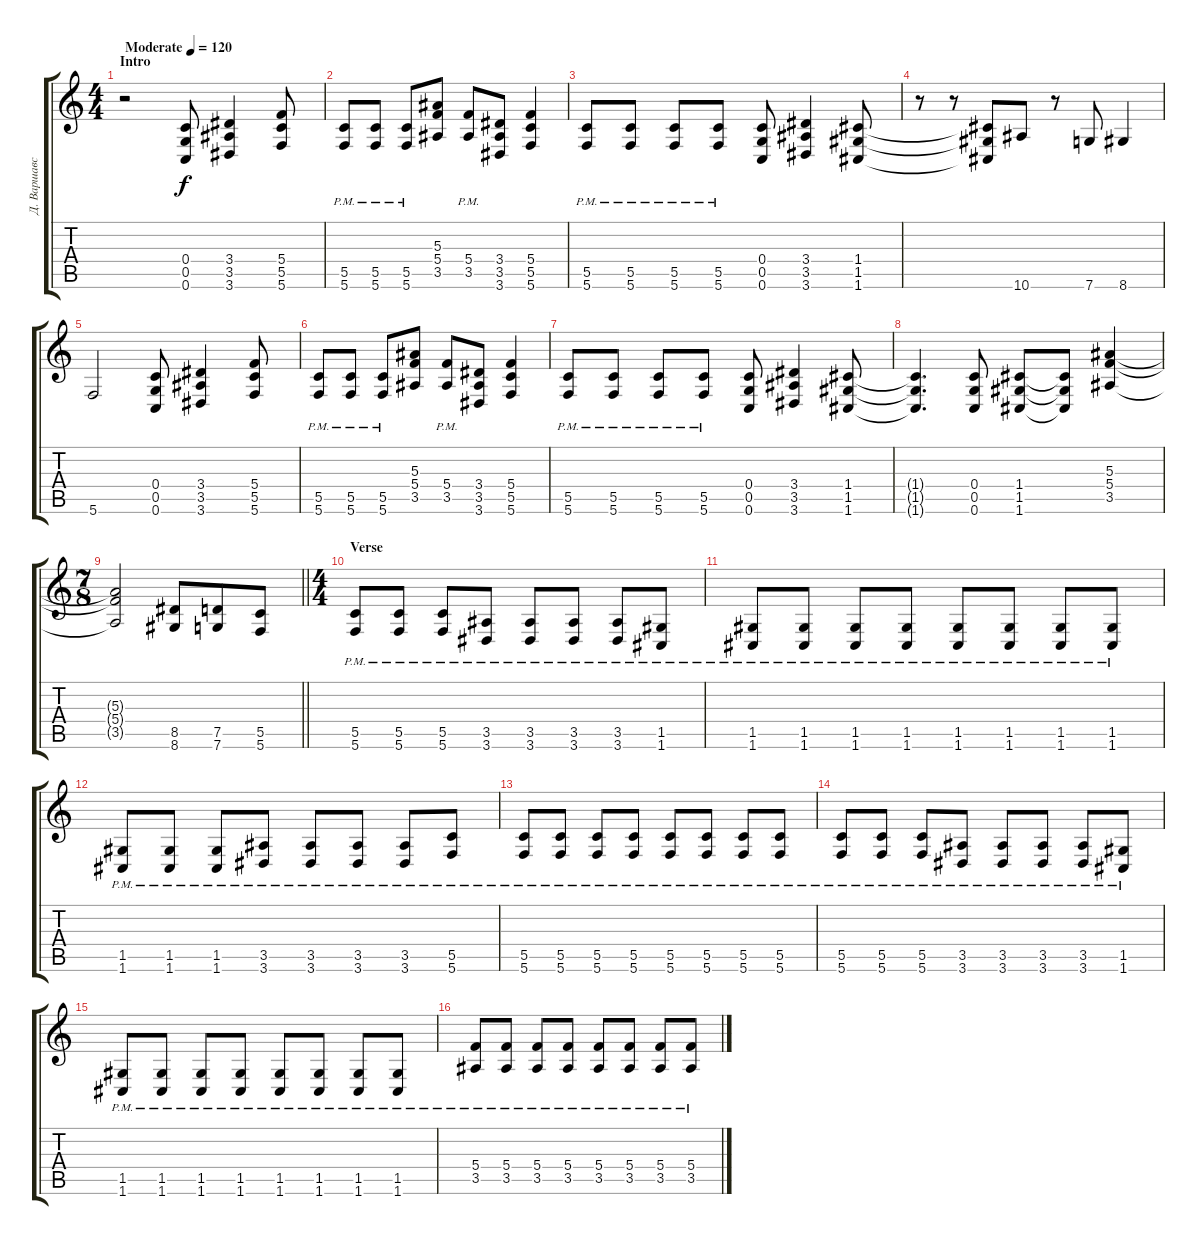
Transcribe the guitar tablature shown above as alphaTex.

\track ("Д. Варшавский" "Д. Варшавс") {instrument distortionguitar}
\staff {score tabs}
\tuning (D4 A3 F3 C3 G2 C2) {hide}
\ts (4 4)
\section ("" "Intro")
\tempo (120 "Moderate")
\clef g2
\ks c
r.2{dy f instrument distortionguitar} (0.4 0.5 0.6).8 (3.4 3.5 3.6).4 (5.4 5.5 5.6).8 |
(5.5{pm} 5.6{pm}).8 (5.5{pm} 5.6{pm}).8 (5.5{pm} 5.6{pm}).8 (5.3 5.4 3.5).8 (5.4{pm} 3.5{pm}).8 (3.4 3.5 3.6).8 (5.4 5.5 5.6).4 |
(5.5{pm} 5.6{pm}).8 (5.5{pm} 5.6{pm}).8 (5.5{pm} 5.6{pm}).8 (5.5{pm} 5.6{pm}).8 (0.4 0.5 0.6).8 (3.4 3.5 3.6).4 (1.4 1.5 1.6).8 |
r.8 r.8 (1.4{t} 1.5{t} 1.6{t}).8 10.6.8 r.8 7.6.8 8.6.4 |
5.6.2 (0.4 0.5 0.6).8 (3.4 3.5 3.6).4 (5.4 5.5 5.6).8 |
(5.5{pm} 5.6{pm}).8 (5.5{pm} 5.6{pm}).8 (5.5{pm} 5.6{pm}).8 (5.3 5.4 3.5).8 (5.4{pm} 3.5{pm}).8 (3.4 3.5 3.6).8 (5.4 5.5 5.6).4 |
(5.5{pm} 5.6{pm}).8 (5.5{pm} 5.6{pm}).8 (5.5{pm} 5.6{pm}).8 (5.5{pm} 5.6{pm}).8 (0.4 0.5 0.6).8 (3.4 3.5 3.6).4 (1.4 1.5 1.6).8 |
(1.4{t} 1.5{t} 1.6{t}).4{d} (0.4 0.5 0.6).8 (1.4 1.5 1.6).8 (1.4{t} 1.5{t} 1.6{t}).8 (5.3 5.4 3.5).4 |
\ts (7 8)
\barLineRight lightlight
(5.3{t} 5.4{t} 3.5{t}).2 (8.5 8.6).8 (7.5 7.6).8 (5.5 5.6).8 |
\ts (4 4)
\section ("" "Verse")
(5.5{pm} 5.6{pm}).8 (5.5{pm} 5.6{pm}).8 (5.5{pm} 5.6{pm}).8 (3.5{pm} 3.6{pm}).8 (3.5{pm} 3.6{pm}).8 (3.5{pm} 3.6{pm}).8 (3.5{pm} 3.6{pm}).8 (1.5{pm} 1.6{pm}).8 |
(1.5{pm} 1.6{pm}).8 (1.5{pm} 1.6{pm}).8 (1.5{pm} 1.6{pm}).8 (1.5{pm} 1.6{pm}).8 (1.5{pm} 1.6{pm}).8 (1.5{pm} 1.6{pm}).8 (1.5{pm} 1.6{pm}).8 (1.5{pm} 1.6{pm}).8 |
(1.5{pm} 1.6{pm}).8 (1.5{pm} 1.6{pm}).8 (1.5{pm} 1.6{pm}).8 (3.5{pm} 3.6{pm}).8 (3.5{pm} 3.6{pm}).8 (3.5{pm} 3.6{pm}).8 (3.5{pm} 3.6{pm}).8 (5.5{pm} 5.6{pm}).8 |
(5.5{pm} 5.6{pm}).8 (5.5{pm} 5.6{pm}).8 (5.5{pm} 5.6{pm}).8 (5.5{pm} 5.6{pm}).8 (5.5{pm} 5.6{pm}).8 (5.5{pm} 5.6{pm}).8 (5.5{pm} 5.6{pm}).8 (5.5{pm} 5.6{pm}).8 |
(5.5{pm} 5.6{pm}).8 (5.5{pm} 5.6{pm}).8 (5.5{pm} 5.6{pm}).8 (3.5{pm} 3.6{pm}).8 (3.5{pm} 3.6{pm}).8 (3.5{pm} 3.6{pm}).8 (3.5{pm} 3.6{pm}).8 (1.5{pm} 1.6{pm}).8 |
(1.5{pm} 1.6{pm}).8 (1.5{pm} 1.6{pm}).8 (1.5{pm} 1.6{pm}).8 (1.5{pm} 1.6{pm}).8 (1.5{pm} 1.6{pm}).8 (1.5{pm} 1.6{pm}).8 (1.5{pm} 1.6{pm}).8 (1.5{pm} 1.6{pm}).8 |
(5.4{pm} 3.5{pm}).8 (5.4{pm} 3.5{pm}).8 (5.4{pm} 3.5{pm}).8 (5.4{pm} 3.5{pm}).8 (5.4{pm} 3.5{pm}).8 (5.4{pm} 3.5{pm}).8 (5.4{pm} 3.5{pm}).8 (5.4{pm} 3.5{pm}).8
